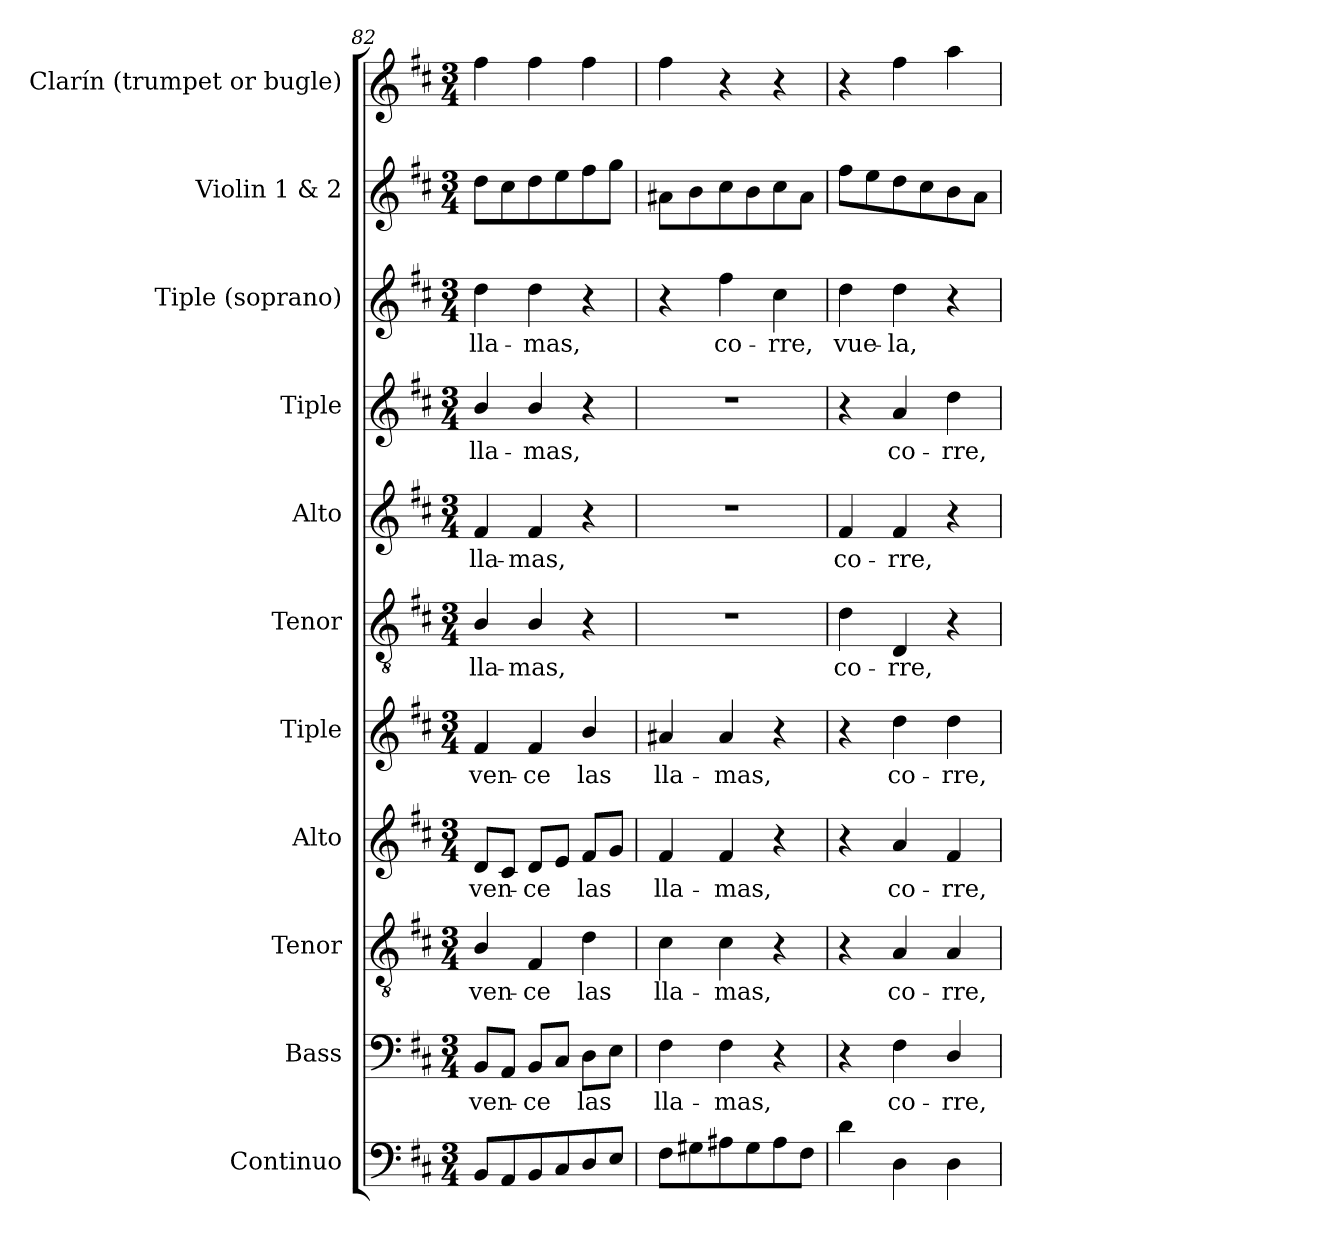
**kern	**kern	**text	**kern	**text	**kern	**text	**kern	**text	**kern	**text	**kern	**text	**kern	**text	**kern	**text	**kern	**kern
*part11	*part10	*part10	*part9	*part9	*part8	*part8	*part7	*part7	*part6	*part6	*part5	*part5	*part4	*part4	*part3	*part3	*part2	*part1
*staff11	*staff10	*staff10	*staff9	*staff9	*staff8	*staff8	*staff7	*staff7	*staff6	*staff6	*staff5	*staff5	*staff4	*staff4	*staff3	*staff3	*staff2	*staff1
*I"Continuo	*I"Bass	*	*I"Tenor	*	*I"Alto	*	*I"Tiple	*	*I"Tenor	*	*I"Alto	*	*I"Tiple	*	*I"Tiple (soprano)	*	*I"Violin 1  & 2	*I"Clarín (trumpet or bugle)
*I'Cont.	*I'B.	*	*I'T.	*	*I'A.	*	*	*	*I'T.	*	*I'A.	*	*	*	*I'S.	*	*	*I'Tr.
*clefF4	*clefF4	*	*clefGv2	*	*clefG2	*	*clefG2	*	*clefGv2	*	*clefG2	*	*clefG2	*	*clefG2	*	*clefG2	*clefG2
*	*	*	*ITrd7c12	*	*	*	*	*	*ITrd7c12	*	*	*	*	*	*	*	*	*
*k[f#c#]	*k[f#c#]	*	*k[f#c#]	*	*k[f#c#]	*	*k[f#c#]	*	*k[f#c#]	*	*k[f#c#]	*	*k[f#c#]	*	*k[f#c#]	*	*k[f#c#]	*k[f#c#]
*D:	*D:	*	*D:	*	*D:	*	*D:	*	*D:	*	*D:	*	*D:	*	*D:	*	*D:	*D:
*M3/4	*M3/4	*	*M3/4	*	*M3/4	*	*M3/4	*	*M3/4	*	*M3/4	*	*M3/4	*	*M3/4	*	*M3/4	*M3/4
=82	=82	=82	=82	=82	=82	=82	=82	=82	=82	=82	=82	=82	=82	=82	=82	=82	=82	=82
!	!	!LO:LY:b:color=#000000	!	!	!	!	!	!	!	!	!	!	!	!	!	!	!	!
!	!	!	!	!LO:LY:b:color=#000000	!	!	!	!	!	!	!	!	!	!	!	!	!	!
!	!	!	!	!	!	!LO:LY:b:color=#000000	!	!	!	!	!	!	!	!	!	!	!	!
!	!	!	!	!	!	!	!	!LO:LY:b:color=#000000	!	!	!	!	!	!	!	!	!	!
!	!	!	!	!	!	!	!	!	!	!LO:LY:b:color=#000000	!	!	!	!	!	!	!	!
!	!	!	!	!	!	!	!	!	!	!	!	!LO:LY:b:color=#000000	!	!	!	!	!	!
!	!	!	!	!	!	!	!	!	!	!	!	!	!	!LO:LY:b:color=#000000	!	!	!	!
!	!	!	!	!	!	!	!	!	!	!	!	!	!	!	!	!LO:LY:b:color=#000000	!	!
8BBi/L	8BBi/L	ven-	4BBi/	ven-	8di/L	ven-	4f#i/	ven-	4BBi/	lla-	4f#i/	lla-	4bi/	lla-	4ddi\	lla-	8ddi\L	4ff#i\
8AAi/	8AAi/J	.	.	.	8c#i/J	.	.	.	.	.	.	.	.	.	.	.	8cc#i\	.
!	!	!LO:LY:b:color=#000000	!	!	!	!	!	!	!	!	!	!	!	!	!	!	!	!
!	!	!	!	!LO:LY:b:color=#000000	!	!	!	!	!	!	!	!	!	!	!	!	!	!
!	!	!	!	!	!	!LO:LY:b:color=#000000	!	!	!	!	!	!	!	!	!	!	!	!
!	!	!	!	!	!	!	!	!LO:LY:b:color=#000000	!	!	!	!	!	!	!	!	!	!
!	!	!	!	!	!	!	!	!	!	!LO:LY:b:color=#000000	!	!	!	!	!	!	!	!
!	!	!	!	!	!	!	!	!	!	!	!	!LO:LY:b:color=#000000	!	!	!	!	!	!
!	!	!	!	!	!	!	!	!	!	!	!	!	!	!LO:LY:b:color=#000000	!	!	!	!
!	!	!	!	!	!	!	!	!	!	!	!	!	!	!	!	!LO:LY:b:color=#000000	!	!
8BBi/	8BBi/L	-ce	4FF#i/	-ce	8di/L	-ce	4f#i/	-ce	4BBi/	-mas,	4f#i/	-mas,	4bi/	-mas,	4ddi\	-mas,	8ddi\	4ff#i\
8C#i/	8C#i/J	.	.	.	8ei/J	.	.	.	.	.	.	.	.	.	.	.	8eei\	.
!	!	!LO:LY:b:color=#000000	!	!	!	!	!	!	!	!	!	!	!	!	!	!	!	!
!	!	!	!	!LO:LY:b:color=#000000	!	!	!	!	!	!	!	!	!	!	!	!	!	!
!	!	!	!	!	!	!LO:LY:b:color=#000000	!	!	!	!	!	!	!	!	!	!	!	!
!	!	!	!	!	!	!	!	!LO:LY:b:color=#000000	!	!	!	!	!	!	!	!	!	!
8Di/	8Di\L	las	4Di\	las	8f#i/L	las	4bi/	las	4r	.	4r	.	4r	.	4r	.	8ff#i\	4ff#i\
8Ei/J	8Ei\J	.	.	.	8gi/J	.	.	.	.	.	.	.	.	.	.	.	8ggi\J	.
=83	=83	=83	=83	=83	=83	=83	=83	=83	=83	=83	=83	=83	=83	=83	=83	=83	=83	=83
!	!	!LO:LY:b:color=#000000	!	!	!	!	!	!	!	!	!	!	!	!	!	!	!	!
!	!	!	!	!LO:LY:b:color=#000000	!	!	!	!	!	!	!	!	!	!	!	!	!	!
!	!	!	!	!	!	!LO:LY:b:color=#000000	!	!	!	!	!	!	!	!	!	!	!	!
!	!	!	!	!	!	!	!	!LO:LY:b:color=#000000	!LO:N:vis=1	!	!LO:N:vis=1	!	!LO:N:vis=1	!	!	!	!	!
8F#i\L	4F#i\	lla-	4C#i\	lla-	4f#i/	lla-	4a#Xi/	lla-	2.r	.	2.r	.	2.r	.	4r	.	8a#Xi\L	4ff#i\
8G#Xi\	.	.	.	.	.	.	.	.	.	.	.	.	.	.	.	.	8bi\	.
!	!	!LO:LY:b:color=#000000	!	!	!	!	!	!	!	!	!	!	!	!	!	!	!	!
!	!	!	!	!LO:LY:b:color=#000000	!	!	!	!	!	!	!	!	!	!	!	!	!	!
!	!	!	!	!	!	!LO:LY:b:color=#000000	!	!	!	!	!	!	!	!	!	!	!	!
!	!	!	!	!	!	!	!	!LO:LY:b:color=#000000	!	!	!	!	!	!	!	!	!	!
!	!	!	!	!	!	!	!	!	!	!	!	!	!	!	!	!LO:LY:b:color=#000000	!	!
8A#Xi\	4F#i\	-mas,	4C#i\	-mas,	4f#i/	-mas,	4a#i/	-mas,	.	.	.	.	.	.	4ff#i\	co-	8cc#i\	4r
8G#i\	.	.	.	.	.	.	.	.	.	.	.	.	.	.	.	.	8bi\	.
!	!	!	!	!	!	!	!	!	!	!	!	!	!	!	!	!LO:LY:b:color=#000000	!	!
8A#i\	4r	.	4r	.	4r	.	4r	.	.	.	.	.	.	.	4cc#i\	-rre,	8cc#i\	4r
8F#i\J	.	.	.	.	.	.	.	.	.	.	.	.	.	.	.	.	8a#i\J	.
!!LO:PB:g=z
=84	=84	=84	=84	=84	=84	=84	=84	=84	=84	=84	=84	=84	=84	=84	=84	=84	=84	=84
!	!	!	!	!	!	!	!	!	!	!LO:LY:b:color=#000000	!	!	!	!	!	!	!	!
!	!	!	!	!	!	!	!	!	!	!	!	!LO:LY:b:color=#000000	!	!	!	!	!	!
!	!	!	!	!	!	!	!	!	!	!	!	!	!	!	!	!LO:LY:b:color=#000000	!	!
4di\	4r	.	4r	.	4r	.	4r	.	4Di\	co-	4f#i/	co-	4r	.	4ddi\	vue-	8ff#i\L	4r
.	.	.	.	.	.	.	.	.	.	.	.	.	.	.	.	.	8eei\	.
!	!	!LO:LY:b:color=#000000	!	!	!	!	!	!	!	!	!	!	!	!	!	!	!	!
!	!	!	!	!LO:LY:b:color=#000000	!	!	!	!	!	!	!	!	!	!	!	!	!	!
!	!	!	!	!	!	!LO:LY:b:color=#000000	!	!	!	!	!	!	!	!	!	!	!	!
!	!	!	!	!	!	!	!	!LO:LY:b:color=#000000	!	!	!	!	!	!	!	!	!	!
!	!	!	!	!	!	!	!	!	!	!LO:LY:b:color=#000000	!	!	!	!	!	!	!	!
!	!	!	!	!	!	!	!	!	!	!	!	!LO:LY:b:color=#000000	!	!	!	!	!	!
!	!	!	!	!	!	!	!	!	!	!	!	!	!	!LO:LY:b:color=#000000	!	!	!	!
!	!	!	!	!	!	!	!	!	!	!	!	!	!	!	!	!LO:LY:b:color=#000000	!	!
4Di\	4F#i\	co-	4AAi/	co-	4ai/	co-	4ddi\	co-	4DDi/	-rre,	4f#i/	-rre,	4ai/	co-	4ddi\	-la,	8ddi\	4ff#i\
.	.	.	.	.	.	.	.	.	.	.	.	.	.	.	.	.	8cc#i\	.
!	!	!LO:LY:b:color=#000000	!	!	!	!	!	!	!	!	!	!	!	!	!	!	!	!
!	!	!	!	!LO:LY:b:color=#000000	!	!	!	!	!	!	!	!	!	!	!	!	!	!
!	!	!	!	!	!	!LO:LY:b:color=#000000	!	!	!	!	!	!	!	!	!	!	!	!
!	!	!	!	!	!	!	!	!LO:LY:b:color=#000000	!	!	!	!	!	!	!	!	!	!
!	!	!	!	!	!	!	!	!	!	!	!	!	!	!LO:LY:b:color=#000000	!	!	!	!
4Di\	4Di/	-rre,	4AAi/	-rre,	4f#i/	-rre,	4ddi\	-rre,	4r	.	4r	.	4ddi\	-rre,	4r	.	8bi\	4aai\
.	.	.	.	.	.	.	.	.	.	.	.	.	.	.	.	.	8ai\J	.
=	=	=	=	=	=	=	=	=	=	=	=	=	=	=	=	=	=	=
*-	*-	*-	*-	*-	*-	*-	*-	*-	*-	*-	*-	*-	*-	*-	*-	*-	*-	*-
